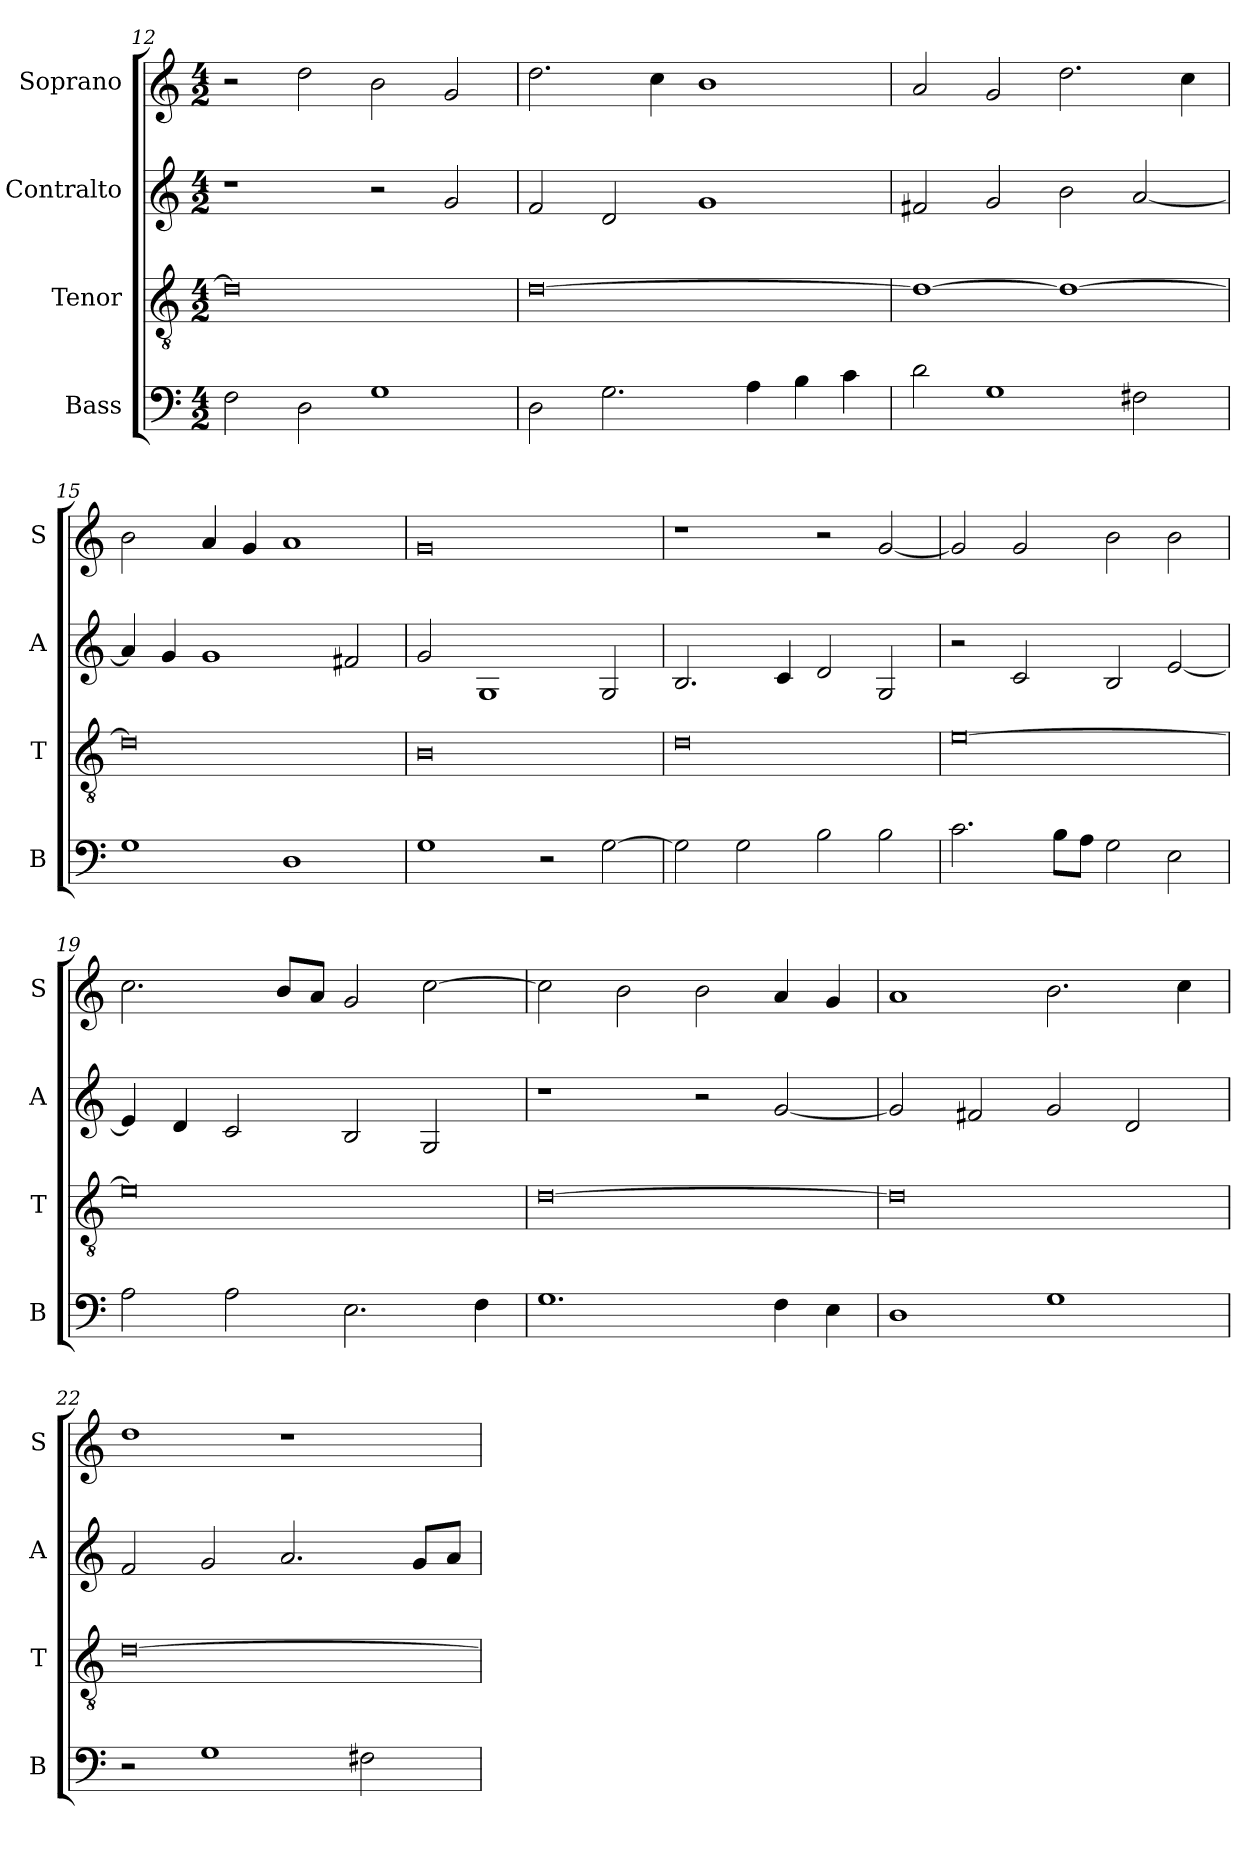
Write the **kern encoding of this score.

**kern	**kern	**kern	**kern
*part4	*part3	*part2	*part1
*staff4	*staff3	*staff2	*staff1
*I"Bass	*I"Tenor	*I"Contralto	*I"Soprano
*I'B	*I'T	*I'A	*I'S
*clefF4	*clefGv2	*clefG2	*clefG2
*k[]	*k[]	*k[]	*k[]
*G:mix	*G:mix	*G:mix	*G:mix
*M4/2	*M4/2	*M4/2	*M4/2
=12	=12	=12	=12
2F	0d]	1r	2r
2D	.	.	2dd
1G	.	2r	2b
.	.	2g	2g
=13	=13	=13	=13
2D	[0d	2f	2.dd
2.G	.	2d	.
.	.	.	4cc
.	.	1g	1b
4A	.	.	.
4B	.	.	.
4c	.	.	.
=14	=14	=14	=14
2d	1d_	2f#X	2a
1G	.	2g	2g
.	1d_	2b	2.dd
2F#X	.	[2a	.
.	.	.	4cc
=15	=15	=15	=15
1G	0d]	4a]	2b
.	.	4g	.
.	.	1g	4a
.	.	.	4g
1D	.	.	1a
.	.	2f#X	.
=16	=16	=16	=16
1G	0B	2g	0g
.	.	1G	.
2r	.	.	.
[2G	.	2G	.
=17	=17	=17	=17
2G]	0d	2.B	1r
2G	.	.	.
.	.	4c	.
2B	.	2d	2r
2B	.	2G	[2g
=18	=18	=18	=18
2.c	[0e	2r	2g]
.	.	2c	2g
8B\L	.	.	.
8A\J	.	.	.
2G	.	2B	2b
2E	.	[2e	2b
=19	=19	=19	=19
2A	0e]	4e]	2.cc
.	.	4d	.
2A	.	2c	.
.	.	.	8b/L
.	.	.	8a/J
2.E	.	2B	2g
.	.	2G	[2cc
4F	.	.	.
=20	=20	=20	=20
1.G	[0d	1r	2cc]
.	.	.	2b
.	.	2r	2b
4F	.	[2g	4a
4E	.	.	4g
=21	=21	=21	=21
1D	0d]	2g]	1a
.	.	2f#X	.
1G	.	2g	2.b
.	.	2d	.
.	.	.	4cc
=22	=22	=22	=22
2r	[0d	2f	1dd
1G	.	2g	.
.	.	2.a	1r
2F#X	.	.	.
.	.	8g/L	.
.	.	8a/J	.
=	=	=	=
*-	*-	*-	*-
